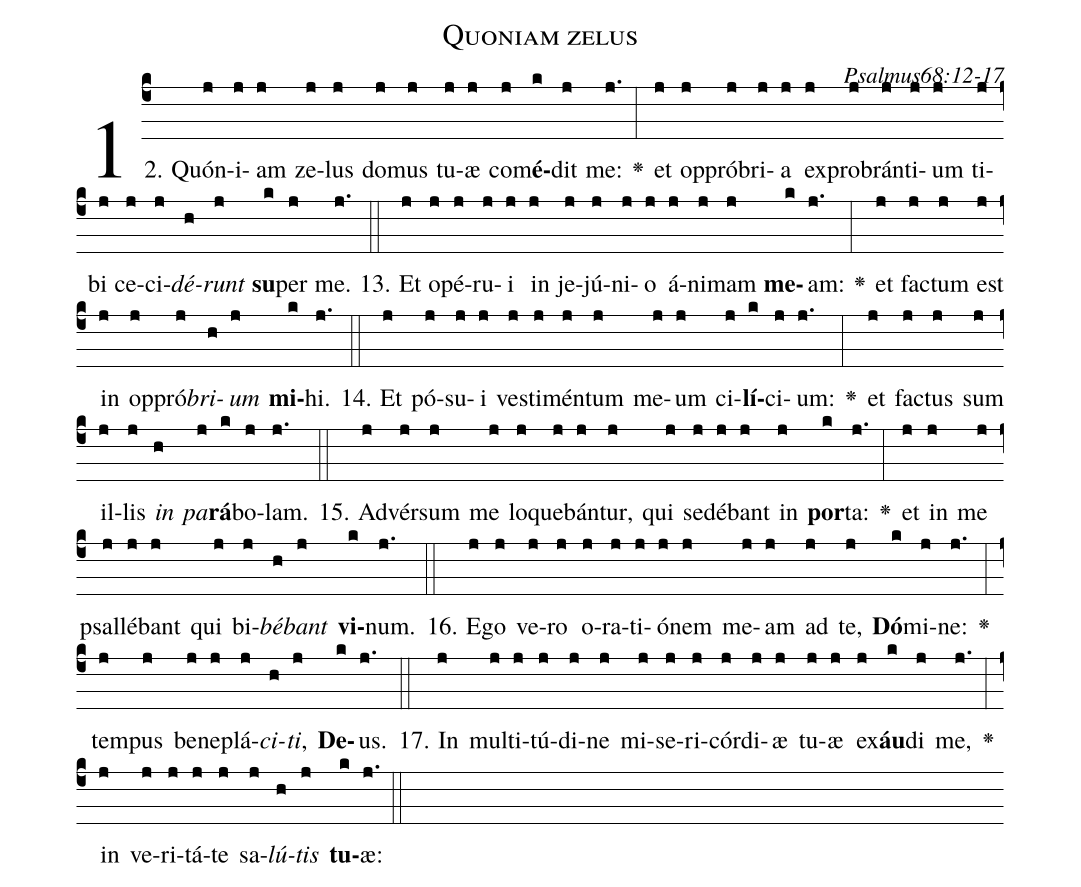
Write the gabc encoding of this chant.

name:Quoniam zelus;
office-part:Psalmus;
commentary:Psalmus68:12-17;
%%
name:Salvum me fac;
office-part:Psalmus;
mode:8;
book:Nocturnale Romanum, 2002, p. 369;
%%
name: 68-8c;
initial-style: 1;
annotation: 8.c;
user-notes: Psalm 68:12-17;
centering-scheme: latin;
%%
(c4)12. Quón(j)i(j)am(j) ze(j)lus(j) do(j)mus(j) tu(j)æ(j) com(j)<b>é</b>(k)dit(j) me:(j.) <v>\greheightstar</v>(:) et(j) op(j)pró(j)bri(j)a(j) ex(j)pro(j)brán(j)ti(j)um(j) ti(j)bi(j) ce(j)ci(j)<i>dé</i>(h)<i>runt</i>(j) <b>su</b>(k)per(j) me.(j.) (::)
13. Et(j) o(j)pé(j)ru(j)i(j) in(j) je(j)jú(j)ni(j)o(j) á(j)ni(j)mam(j) <b>me</b>(k)am:(j.) <v>\greheightstar</v>(:) et(j) fac(j)tum(j) est(j) in(j) op(j)pró(j)<i>bri</i>(h)<i>um</i>(j) <b>mi</b>(k)hi.(j.) (::)
14. Et(j) pó(j)su(j)i(j) ves(j)ti(j)mén(j)tum(j) me(j)um(j) ci(j)<b>lí</b>(k)ci(j)um:(j.) <v>\greheightstar</v>(:) et(j) fac(j)tus(j) sum(j) il(j)lis(j) <i>in</i>(h) <i>pa</i>(j)<b>rá</b>(k)bo(j)lam.(j.) (::)
15. Ad(j)vér(j)sum(j) me(j) lo(j)que(j)bán(j)tur,(j) qui(j) se(j)dé(j)bant(j) in(j) <b>por</b>(k)ta:(j.) <v>\greheightstar</v>(:) et(j) in(j) me(j) psal(j)lé(j)bant(j) qui(j) bi(j)<i>bé</i>(h)<i>bant</i>(j) <b>vi</b>(k)num.(j.) (::)
16. E(j)go(j) ve(j)ro(j) o(j)ra(j)ti(j)ó(j)nem(j) me(j)am(j) ad(j) te,(j) <b>Dó</b>(k)mi(j)ne:(j.) <v>\greheightstar</v>(:) tem(j)pus(j) be(j)ne(j)plá(j)<i>ci</i>(h)<i>ti</i>,(j) <b>De</b>(k)us.(j.) (::)
17. In(j) mul(j)ti(j)tú(j)di(j)ne(j) mi(j)se(j)ri(j)cór(j)di(j)æ(j) tu(j)æ(j) ex(j)<b>áu</b>(k)di(j) me,(j.) <v>\greheightstar</v>(:) in(j) ve(j)ri(j)tá(j)te(j) sa(j)<i>lú</i>(h)<i>tis</i>(j) <b>tu</b>(k)æ:(j.) (::)
